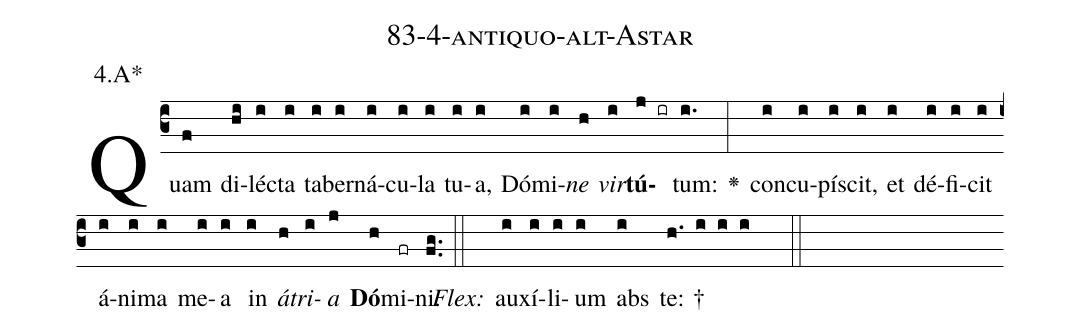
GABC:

name: 83-4-antiquo-alt-Astar;
annotation: 4.A*;
%%
(c3)Quam(f) di(hi)léc(i)ta(i) ta(i)ber(i)ná(i)cu(i)la(i) tu(i)a,(i) Dó(i)mi(i)<i>ne</i>(h) <i>vir</i>(i)<b>tú</b>(j ir)tum:(i.) <v>\greheightstar</v>(:) con(i)cu(i)pí(i)scit,(i) et(i) dé(i)fi(i)cit(i) á(i)ni(i)ma(i) me(i)a(i) in(i) <i>á</i>(h)<i>tri</i>(i)<i>a</i>(j) <b>Dó</b>(h)mi(fr)ni.(fg..) (::)
<i>Flex:</i>()  au(i)xí(i)li(i)um(i) abs(i) te: †(h. i i i  ::)

%E(i) u(h) o(i) u(j) a(h) e.(fg..) (::)
